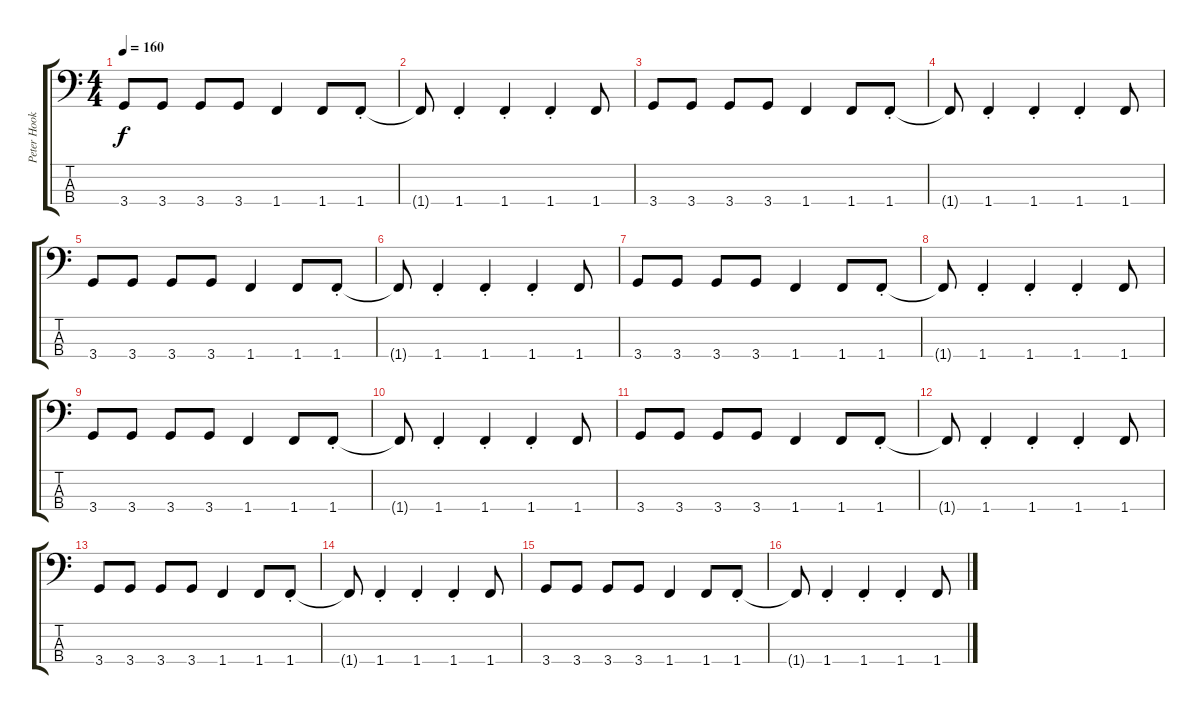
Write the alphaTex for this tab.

\track ("Peter Hook - Bass" "Peter Hook") {instrument electricbassfinger}
\staff {score tabs}
\tuning (G2 D2 A1 E1) {hide}
\ts (4 4)
\tempo 160
\clef f4
\ks c
3.4.8{dy f} 3.4.8 3.4.8 3.4.8 1.4.4 1.4.8 1.4{st}.8 |
1.4{t}.8 1.4{st}.4 1.4{st}.4 1.4{st}.4 1.4.8 |
3.4.8 3.4.8 3.4.8 3.4.8 1.4.4 1.4.8 1.4{st}.8 |
1.4{t}.8 1.4{st}.4 1.4{st}.4 1.4{st}.4 1.4.8 |
3.4.8 3.4.8 3.4.8 3.4.8 1.4.4 1.4.8 1.4{st}.8 |
1.4{t}.8 1.4{st}.4 1.4{st}.4 1.4{st}.4 1.4.8 |
3.4.8 3.4.8 3.4.8 3.4.8 1.4.4 1.4.8 1.4{st}.8 |
1.4{t}.8 1.4{st}.4 1.4{st}.4 1.4{st}.4 1.4.8 |
3.4.8 3.4.8 3.4.8 3.4.8 1.4.4 1.4.8 1.4{st}.8 |
1.4{t}.8 1.4{st}.4 1.4{st}.4 1.4{st}.4 1.4.8 |
3.4.8 3.4.8 3.4.8 3.4.8 1.4.4 1.4.8 1.4{st}.8 |
1.4{t}.8 1.4{st}.4 1.4{st}.4 1.4{st}.4 1.4.8 |
3.4.8 3.4.8 3.4.8 3.4.8 1.4.4 1.4.8 1.4{st}.8 |
1.4{t}.8 1.4{st}.4 1.4{st}.4 1.4{st}.4 1.4.8 |
3.4.8 3.4.8 3.4.8 3.4.8 1.4.4 1.4.8 1.4{st}.8 |
1.4{t}.8 1.4{st}.4 1.4{st}.4 1.4{st}.4 1.4.8
